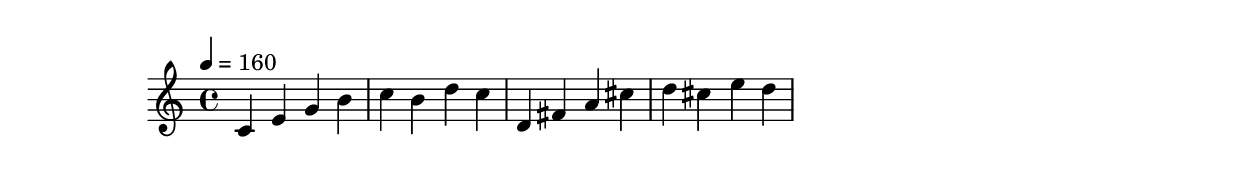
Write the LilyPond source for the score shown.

%% Do not edit this file; it is automatically
%% generated from LSR http://lsr.dsi.unimi.it
%% This file is in the public domain.
\version "2.13.31"

\header {
  lsrtags = "staff-notation, midi"

%% Translation of GIT committish: 0b55335aeca1de539bf1125b717e0c21bb6fa31b
  texidoces = "
Para cambiar el tempo en la salida MIDI sin
imprimir nada, hacemos invisible la indicación metronómica:

"

  doctitlees = "Cambiar el tempo sin indicación metronómica"


%% Translation of GIT committish: 0a868be38a775ecb1ef935b079000cebbc64de40
  texidocde = "
Um das Tempo für die MIDI-Ausgabe zu ändern, ohne eine Tempoangabe in den
Noten auszugeben, kann die Metronombezeichnung unsichtbar gemacht werden:

"

  doctitlede = "Das Tempo ohne Metronom-Angabe verändern"

%% Translation of GIT committish: 4ab2514496ac3d88a9f3121a76f890c97cedcf4e
  texidocfr = "
Vous pouvez indiquer un changement de tempo pour le fichier MIDI sans
pour autant l'imprimer.  Il suffit alors de le rendre invisible aux
interprètes.

"
  doctitlefr = "Changement de tempo sans indication sur la partition"


  texidoc = "
To change the tempo in MIDI output without printing anything, make the
metronome mark invisible.

"
  doctitle = "Changing the tempo without a metronome mark"
} % begin verbatim

\score {
  \new Staff \relative c' {
    \tempo 4 = 160
    c4 e g b
    c4 b d c
    \set Score.tempoHideNote = ##t
    \tempo 4 = 96
    d,4 fis a cis
    d4 cis e d
  }
  \layout { }
  \midi { }
}
